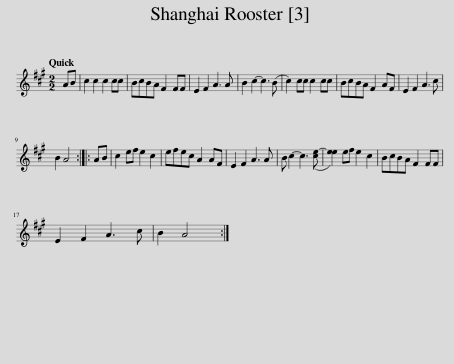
X:1
L:1/8
Q:1/4=120
M:2/2
I:linebreak $
K:A
V:1 treble
V:1
 AB | c2 c2 c2 cc | BcBA F2 FF | E2 F2 A3 A | B2 c2- c3 (B | %5
 c2) cc c2 cc | BcBA F2 AF | E2 F2 A3 c |$ B2 A4 :: AB | %10
 c2 ef e2 c2 | efec A2 AF | E2 F2 A3 A | B c2- c3 ([ce-] | [ee]2) ef e2 c2 | %15
 BcBA F2 FF |$ E2 F2 A3 c | B2 A4 :| %18
